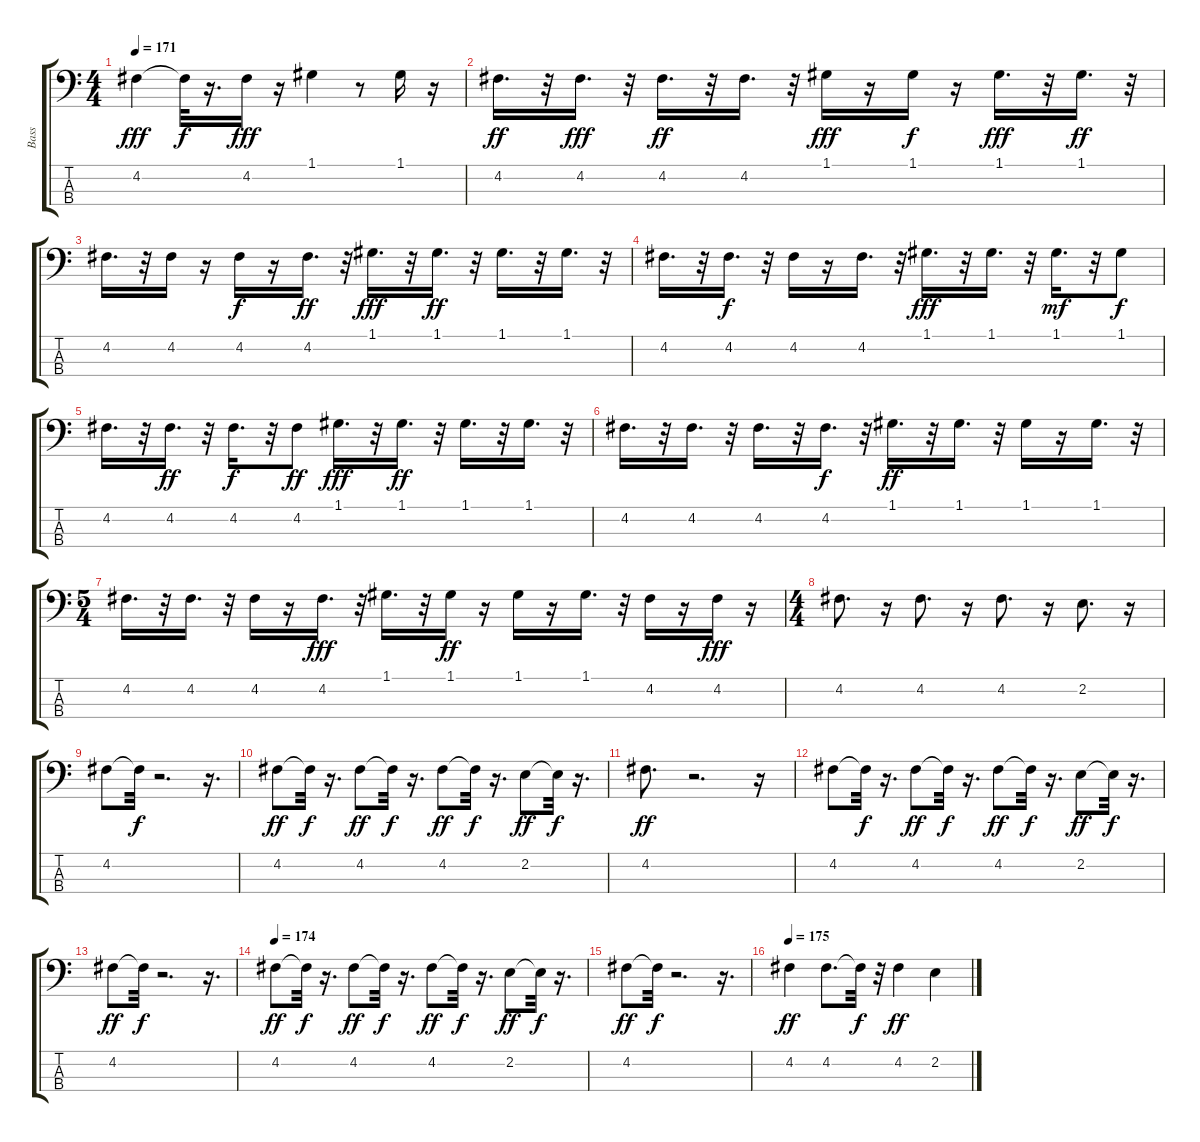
\track ("Bass" "Bass") {instrument acousticbass}
\staff {score tabs}
\tuning (G2 D2 A1 E1) {hide}
\ts (4 4)
\tempo 171
\clef f4
\ks c
4.2.4{dy fff} 4.2{t}.32{dy f} r.16{d} 4.2.16{dy fff} r.16 1.1.4 r.8 1.1.16 r.16 |
4.2.16{d dy ff} r.32 4.2.16{d dy fff} r.32 4.2.16{d dy ff} r.32 4.2.16{d} r.32 1.1.16{dy fff} r.16 1.1.16{dy f} r.16 1.1.16{d dy fff} r.32 1.1.16{d dy ff} r.32 |
4.2.16{d} r.32 4.2.16 r.16 4.2.16{dy f} r.16 4.2.16{d dy ff} r.32 1.1.16{d dy fff} r.32 1.1.16{d dy ff} r.32 1.1.16{d} r.32 1.1.16{d} r.32 |
4.2.16{d} r.32 4.2.16{d dy f} r.32 4.2.16 r.16 4.2.16{d} r.32 1.1.16{d dy fff} r.32 1.1.16{d} r.32 1.1.16{d dy mf} r.32 1.1.8{dy f} |
4.2.16{d} r.32 4.2.16{d dy ff} r.32 4.2.16{d dy f} r.32 4.2.8{dy ff} 1.1.16{d dy fff} r.32 1.1.16{d dy ff} r.32 1.1.16{d} r.32 1.1.16{d} r.32 |
4.2.16{d} r.32 4.2.16{d} r.32 4.2.16{d} r.32 4.2.16{d dy f} r.32 1.1.16{d dy ff} r.32 1.1.16{d} r.32 1.1.16 r.16 1.1.16{d} r.32 |
\ts (5 4)
4.2.16{d} r.32 4.2.16{d} r.32 4.2.16 r.16 4.2.16{d dy fff} r.32 1.1.16{d} r.32 1.1.16{dy ff} r.16 1.1.16 r.16 1.1.16{d} r.32 4.2.16 r.16 4.2.16{dy fff} r.16 |
\ts (4 4)
4.2.8{d} r.16 4.2.8{d} r.16 4.2.8{d} r.16 2.2.8{d} r.16 |
4.2.8 4.2{t}.32{dy f} r.2{d} r.16{d} |
4.2.8{dy ff} 4.2{t}.32{dy f} r.16{d} 4.2.8{dy ff} 4.2{t}.32{dy f} r.16{d} 4.2.8{dy ff} 4.2{t}.32{dy f} r.16{d} 2.2.8{dy ff} 2.2{t}.32{dy f} r.16{d} |
4.2.8{d dy ff} r.2{d} r.16 |
4.2.8 4.2{t}.32{dy f} r.16{d} 4.2.8{dy ff} 4.2{t}.32{dy f} r.16{d} 4.2.8{dy ff} 4.2{t}.32{dy f} r.16{d} 2.2.8{dy ff} 2.2{t}.32{dy f} r.16{d} |
4.2.8{dy ff} 4.2{t}.32{dy f} r.2{d} r.16{d} |
\tempo 174
4.2.8{dy ff} 4.2{t}.32{dy f} r.16{d} 4.2.8{dy ff} 4.2{t}.32{dy f} r.16{d} 4.2.8{dy ff} 4.2{t}.32{dy f} r.16{d} 2.2.8{dy ff} 2.2{t}.32{dy f} r.16{d} |
4.2.8{dy ff} 4.2{t}.32{dy f} r.2{d} r.16{d} |
\tempo 175
4.2.4{dy ff} 4.2.8{d} 4.2{t}.32{dy f} r.32 4.2.4{dy ff} 2.2.4
